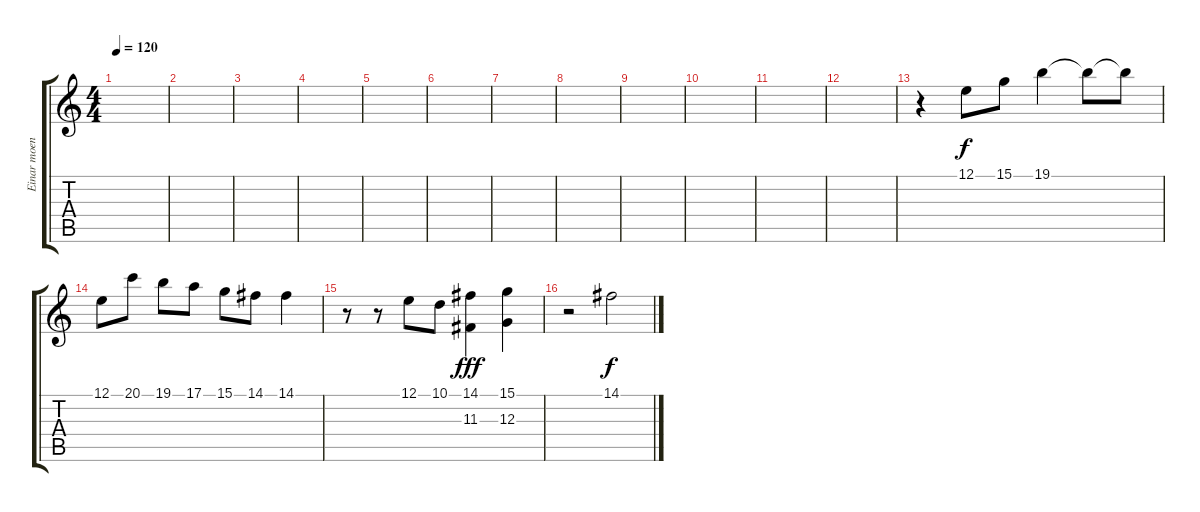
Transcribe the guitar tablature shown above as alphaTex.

\track ("Einar moen" "Einar moen") {instrument acousticgrandpiano}
\staff {score tabs}
\tuning (E4 B3 G3 D3 A2 E2) {hide}
\ts (4 4)
\tempo 120
\clef g2
\ks c
|
|
|
|
|
|
|
|
|
|
|
|
r.4 12.1.8 15.1.8 19.1.4 19.1{t}.8 19.1{t}.8 |
12.1.8 20.1.8 19.1.8 17.1.8 15.1.8 14.1.8 14.1.4 |
r.8 r.8 12.1.8 10.1.8 (14.1 11.3).4{dy fff} (15.1 12.3).4 |
r.2 14.1.2{dy f}
